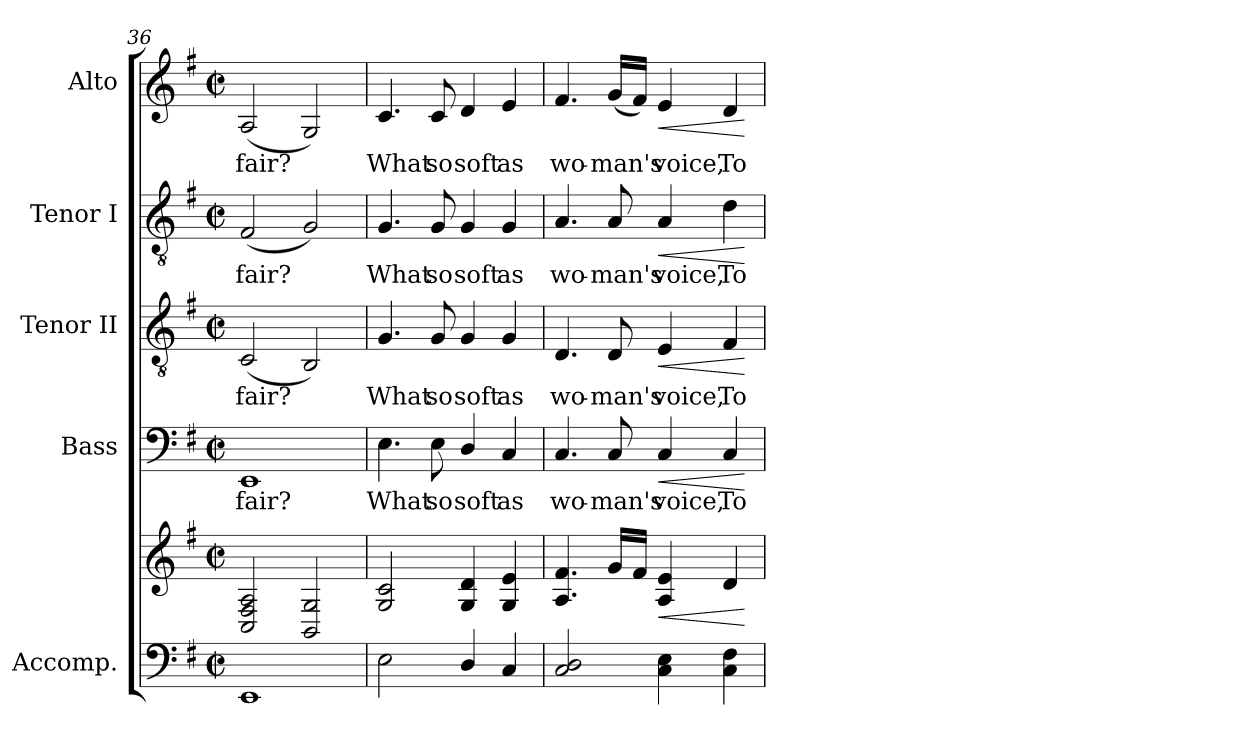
**kern	**kern	**dynam	**kern	**text	**dynam	**kern	**text	**dynam	**kern	**text	**dynam	**kern	**text	**dynam
*part5	*part5	*part5	*part4	*part4	*part4	*part3	*part3	*part3	*part2	*part2	*part2	*part1	*part1	*part1
*staff6	*staff5	*staff5/6	*staff4	*staff4	*staff4	*staff3	*staff3	*staff3	*staff2	*staff2	*staff2	*staff1	*staff1	*staff1
*I"Accomp.	*	*	*I"Bass	*	*	*I"Tenor II	*	*	*I"Tenor I	*	*	*I"Alto	*	*
*	*	*	*I'B	*	*	*I'T II	*	*	*I'T I	*	*	*I'A	*	*
*clefF4	*clefG2	*	*clefF4	*	*	*clefGv2	*	*	*clefGv2	*	*	*clefG2	*	*
*k[f#]	*k[f#]	*	*k[f#]	*	*	*k[f#]	*	*	*k[f#]	*	*	*k[f#]	*	*
*G:	*G:	*	*G:	*	*	*G:	*	*	*G:	*	*	*G:	*	*
*M2/2	*M2/2	*	*M2/2	*	*	*M2/2	*	*	*M2/2	*	*	*M2/2	*	*
*met(c|)	*met(c|)	*	*met(c|)	*	*	*met(c|)	*	*	*met(c|)	*	*	*met(c|)	*	*
=36	=36	=36	=36	=36	=36	=36	=36	=36	=36	=36	=36	=36	=36	=36
!	!	!	!	!LO:LY:b	!	!	!LO:LY:b	!	!	!LO:LY:b	!	!	!LO:LY:b	!
1EE	2C 2F# 2A	.	1EE	fair?	.	(<2C	fair?	.	(<2F#	fair?	.	(<2A	fair?	.
.	2BB 2G	.	.	.	.	2BB)	.	.	2G)	.	.	2G)	.	.
=37	=37	=37	=37	=37	=37	=37	=37	=37	=37	=37	=37	=37	=37	=37
!	!	!	!	!LO:LY:b	!	!	!LO:LY:b	!	!	!LO:LY:b	!	!	!LO:LY:b	!
2E	2G 2c	.	4.E	What	.	4.G	What	.	4.G	What	.	4.c	What	.
!	!	!	!	!LO:LY:b	!	!	!LO:LY:b	!	!	!LO:LY:b	!	!	!LO:LY:b	!
.	.	.	8E	so	.	8G	so	.	8G	so	.	8c	so	.
!	!	!	!	!LO:LY:b	!	!	!LO:LY:b	!	!	!LO:LY:b	!	!	!LO:LY:b	!
4D/	4G 4d	.	4D/	soft	.	4G	soft	.	4G	soft	.	4d	soft	.
!	!	!	!	!LO:LY:b	!	!	!LO:LY:b	!	!	!LO:LY:b	!	!	!LO:LY:b	!
4C	4G 4e	.	4C	as	.	4G	as	.	4G	as	.	4e	as	.
=38	=38	=38	=38	=38	=38	=38	=38	=38	=38	=38	=38	=38	=38	=38
!	!	!	!	!LO:LY:b	!	!	!LO:LY:b	!	!	!LO:LY:b	!	!	!LO:LY:b	!
2C 2D	4.A 4.f#	.	4.C	wo-	.	4.D	wo-	.	4.A	wo-	.	4.f#	wo-	.
!	!	!	!	!LO:LY:b	!	!	!LO:LY:b	!	!	!LO:LY:b	!	!	!LO:LY:b	!
.	16gLL	.	8C	-man's	.	8D	-man's	.	8A	-man's	.	(<16gLL	-man's	.
.	16f#JJ	.	.	.	.	.	.	.	.	.	.	16f#JJ)	.	.
!	!	!LO:HP:b	!	!LO:LY:b	!LO:HP:b	!	!LO:LY:b	!LO:HP:b	!	!LO:LY:b	!LO:HP:b	!	!LO:LY:b	!LO:HP:b
4C 4E	4A 4e	<	4C	voice,	<	4E	voice,	<	4A	voice,	<	4e	voice,	<
!	!	!	!	!LO:LY:b	!	!	!LO:LY:b	!	!	!LO:LY:b	!	!	!LO:LY:b	!
4C 4F#	4d	.	4C	To	.	4F#	To	.	4d	To	.	4d	To	.
.	.	[	.	.	[	.	.	[	.	.	[	.	.	[
=	=	=	=	=	=	=	=	=	=	=	=	=	=	=
*-	*-	*-	*-	*-	*-	*-	*-	*-	*-	*-	*-	*-	*-	*-
